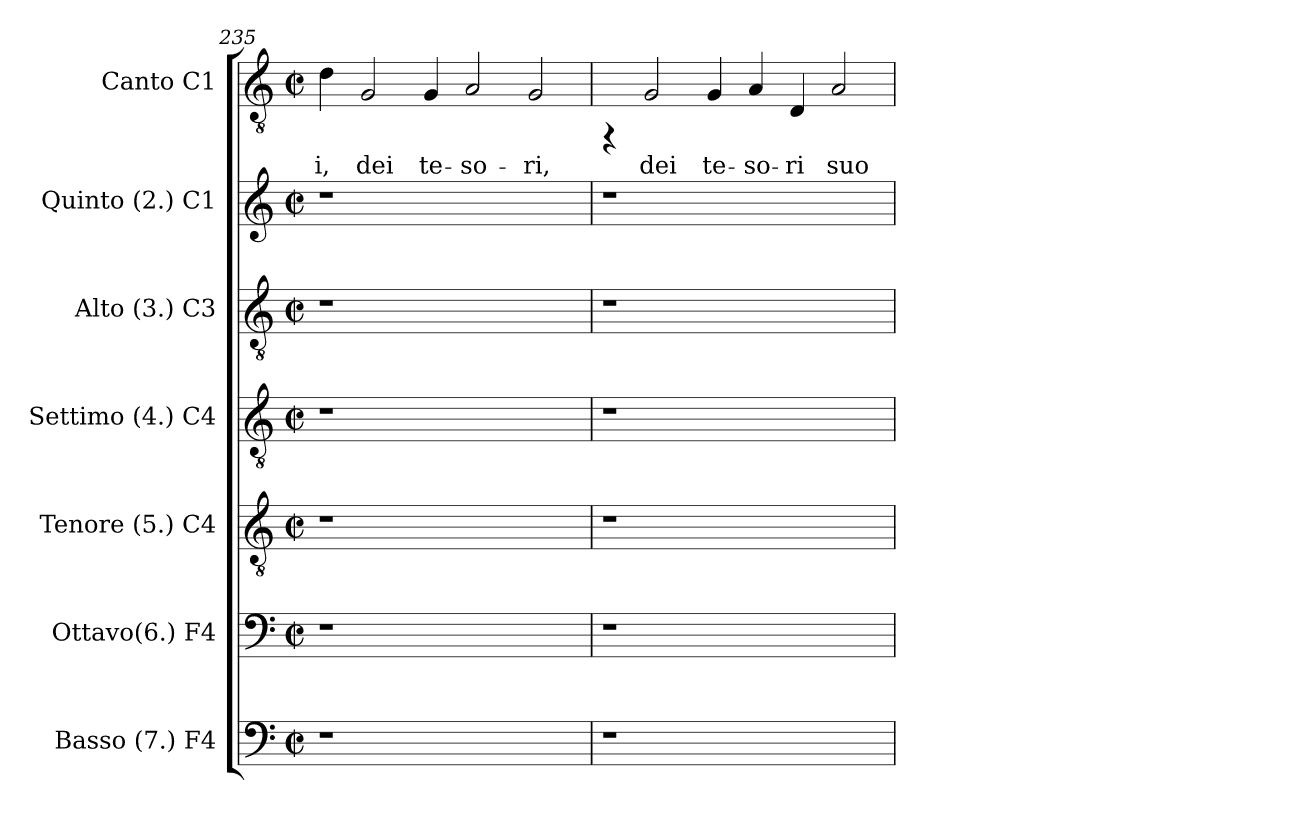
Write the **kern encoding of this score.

**kern	**kern	**kern	**kern	**kern	**kern	**kern	**text
*part7	*part6	*part5	*part4	*part3	*part2	*part1	*part1
*staff7	*staff6	*staff5	*staff4	*staff3	*staff2	*staff1	*staff1
*I"Basso (7.)  F4	*I"Ottavo(6.)  F4	*I"Tenore (5.)  C4	*I"Settimo (4.)  C4	*I"Alto (3.)  C3	*I"Quinto (2.)  C1	*I"Canto  C1	*
*	*	*I'T	*	*I'A	*	*I'C	*
!!LO:LB:g=z
*clefF4	*clefF4	*clefGv2	*clefGv2	*clefGv2	*clefG2	*clefGv2	*
*k[]	*k[]	*k[]	*k[]	*k[]	*k[]	*k[]	*
*C:	*C:	*C:	*C:	*C:	*C:	*C:	*
*M2/2	*M2/2	*M2/2	*M2/2	*M2/2	*M2/2	*M2/2	*
*met(c|)	*met(c|)	*met(c|)	*met(c|)	*met(c|)	*met(c|)	*met(c|)	*
=235	=235	=235	=235	=235	=235	=235	=235
!	!	!	!	!	!	!	!LO:LY:b:cj
1r	1r	1r	1r	1r	1r	4d\	-i,
!	!	!	!	!	!	!	!LO:LY:b:cj
.	.	.	.	.	.	2G/	dei
!	!	!	!	!	!	!	!LO:LY:b:cj
.	.	.	.	.	.	4G/	te-
!	!	!	!	!	!	!	!LO:LY:b:cj
1ryy	1ryy	1ryy	1ryy	1ryy	1ryy	2A/	-so-
!	!	!	!	!	!	!	!LO:LY:b:cj
.	.	.	.	.	.	2G/	-ri,
=236	=236	=236	=236	=236	=236	=236	=236
1r	1r	1r	1r	1r	1r	4rFF	.
!	!	!	!	!	!	!	!LO:LY:b:cj
.	.	.	.	.	.	2G/	dei
!	!	!	!	!	!	!	!LO:LY:b:cj
.	.	.	.	.	.	4G/	te-
!	!	!	!	!	!	!	!LO:LY:b:cj
1ryy	1ryy	1ryy	1ryy	1ryy	1ryy	4A/	-so-
!	!	!	!	!	!	!	!LO:LY:b:cj
.	.	.	.	.	.	4D/	-ri
!	!	!	!	!	!	!	!LO:LY:b:cj
.	.	.	.	.	.	2A/	suo-
=	=	=	=	=	=	=	=
*-	*-	*-	*-	*-	*-	*-	*-
